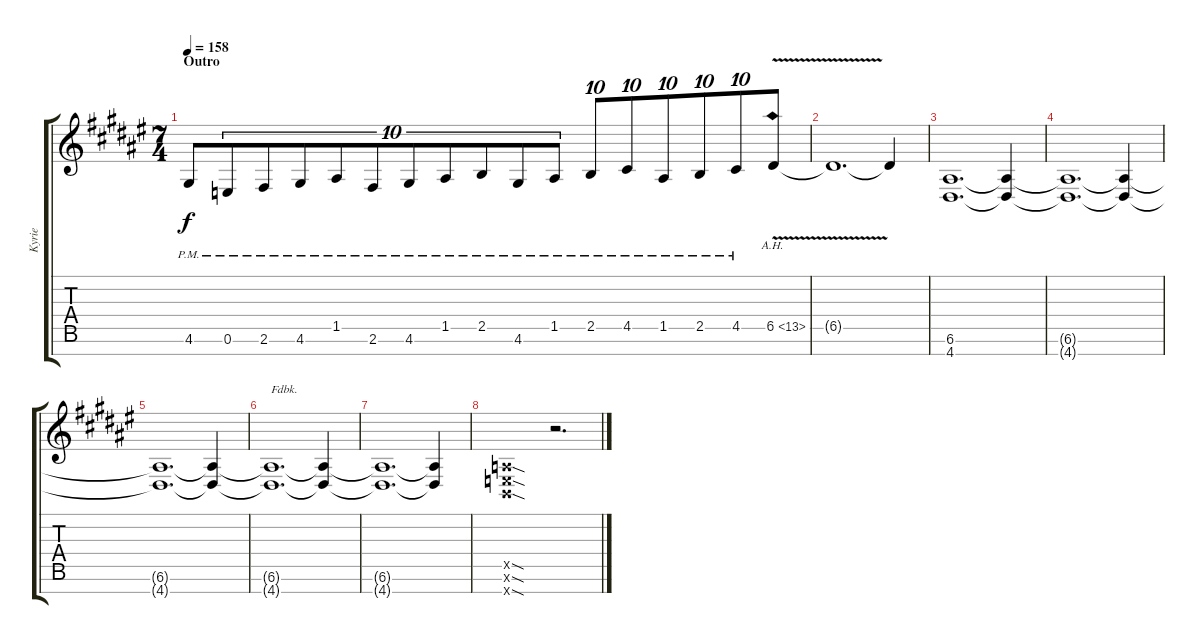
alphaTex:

\track ("Kyrie" "Kyrie") {instrument overdrivenguitar}
\staff {score tabs}
\tuning (E4 B3 G3 D3 A2 E2 B1) {hide}
\ts (7 4)
\section ("" "Outro")
\tempo 158
\clef g2
\ks d#minor
4.6{pm}.8{dy f beam merge} 0.6{pm}.8{tu (10 8)} 2.6{pm}.8{tu (10 8) beam merge} 4.6{pm}.8{tu (10 8)} 1.5{pm}.8{tu (10 8) beam merge} 2.6{pm}.8{tu (10 8)} 4.6{pm}.8{tu (10 8)} 1.5{pm}.8{tu (10 8) beam merge} 2.5{pm}.8{tu (10 8)} 4.6{pm}.8{tu (10 8) beam merge} 1.5{pm}.8{tu (10 8)} 2.5{pm}.8{tu (10 8)} 4.5{pm}.8{tu (10 8) beam merge} 1.5{pm}.8{tu (10 8)} 2.5{pm}.8{tu (10 8) beam merge} 4.5{pm}.8{tu (10 8) beam merge} 6.5{ah 7 v}.8 |
6.5{t}.1{d} 6.5{t}.4 |
(6.6 4.7).1{d} (6.6{t} 4.7{t}).4 |
(6.6{t} 4.7{t}).1{d} (6.6{t} 4.7{t}).4 |
(6.6{t} 4.7{t}).1{d volume 5} (6.6{t} 4.7{t}).4 |
(6.6{t} 4.7{t}).1{d txt "Fdbk."} (6.6{t} 4.7{t}).4 |
(6.6{t} 4.7{t}).1{d} (6.6{t} 4.7{t}).4 |
(0.5{sod x} 0.6{sod x} 0.7{sod x}).1{volume 15} r.2{d}
